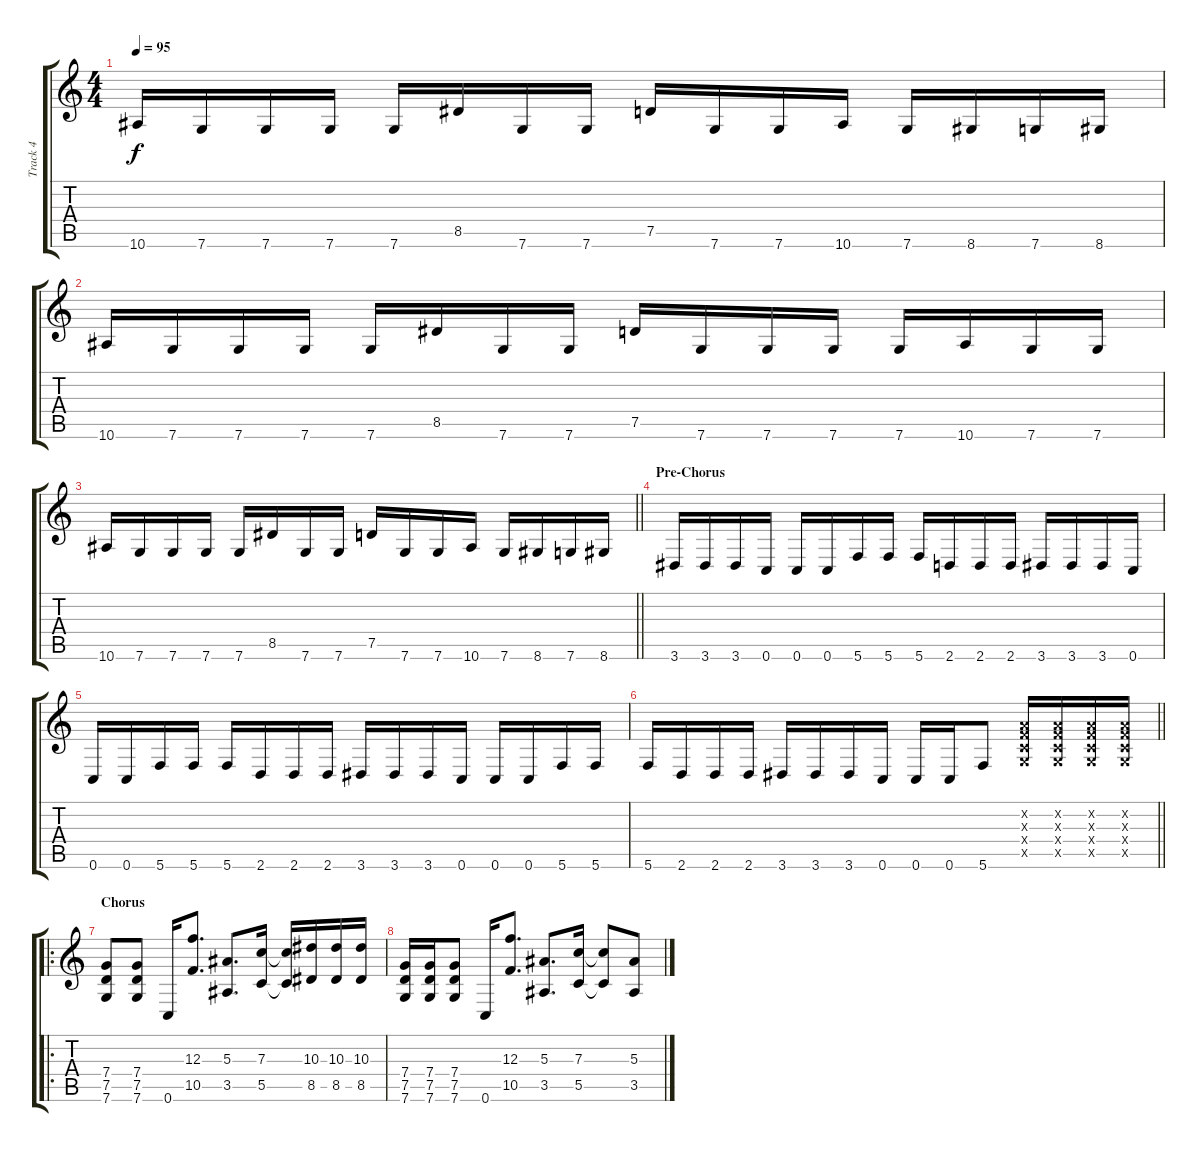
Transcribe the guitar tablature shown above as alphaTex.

\track ("Track 4" "Track 4") {instrument distortionguitar}
\staff {score tabs}
\tuning (D4 A3 F3 C3 G2 C2) {hide}
\ts (4 4)
\tempo 95
\clef g2
\ks c
10.6.16{dy f} 7.6.16 7.6.16 7.6.16 7.6.16 8.5.16 7.6.16 7.6.16 7.5.16 7.6.16 7.6.16 10.6.16 7.6.16 8.6.16 7.6.16 8.6.16 |
10.6.16{volume 8 instrument distortionguitar} 7.6.16 7.6.16 7.6.16 7.6.16 8.5.16 7.6.16 7.6.16 7.5.16 7.6.16 7.6.16 7.6.16 7.6.16 10.6.16 7.6.16 7.6.16 |
\barLineRight lightlight
10.6.16 7.6.16 7.6.16 7.6.16 7.6.16 8.5.16 7.6.16 7.6.16 7.5.16 7.6.16 7.6.16 10.6.16 7.6.16 8.6.16 7.6.16 8.6.16 |
\section ("" "Pre-Chorus")
3.6.16 3.6.16 3.6.16 0.6.16 0.6.16 0.6.16 5.6.16 5.6.16 5.6.16 2.6.16 2.6.16 2.6.16 3.6.16 3.6.16 3.6.16 0.6.16 |
0.6.16 0.6.16 5.6.16 5.6.16 5.6.16 2.6.16 2.6.16 2.6.16 3.6.16 3.6.16 3.6.16 0.6.16 0.6.16 0.6.16 5.6.16 5.6.16 |
\barLineRight lightlight
5.6.16 2.6.16 2.6.16 2.6.16 3.6.16 3.6.16 3.6.16 0.6.16 0.6.16 0.6.16 5.6.8 (0.2{x} 0.3{x} 0.4{x} 0.5{x}).16 (0.2{x} 0.3{x} 0.4{x} 0.5{x}).16 (0.2{x} 0.3{x} 0.4{x} 0.5{x}).16 (0.2{x} 0.3{x} 0.4{x} 0.5{x}).16 |
\ro
\section ("" "Chorus")
(7.4 7.5 7.6).8 (7.4 7.5 7.6).8 0.6.16 (12.3 10.5).8{d} (5.3 3.5).8{d} (7.3 5.5).16 (7.3{t} 5.5{t}).16 (10.3 8.5).16 (10.3 8.5).16 (10.3 8.5).16 |
(7.4 7.5 7.6).16 (7.4 7.5 7.6).16 (7.4 7.5 7.6).8 0.6.16 (12.3 10.5).8{d} (5.3 3.5).8{d} (7.3 5.5).16 (7.3{t} 5.5{t}).8 (5.3 3.5).8
